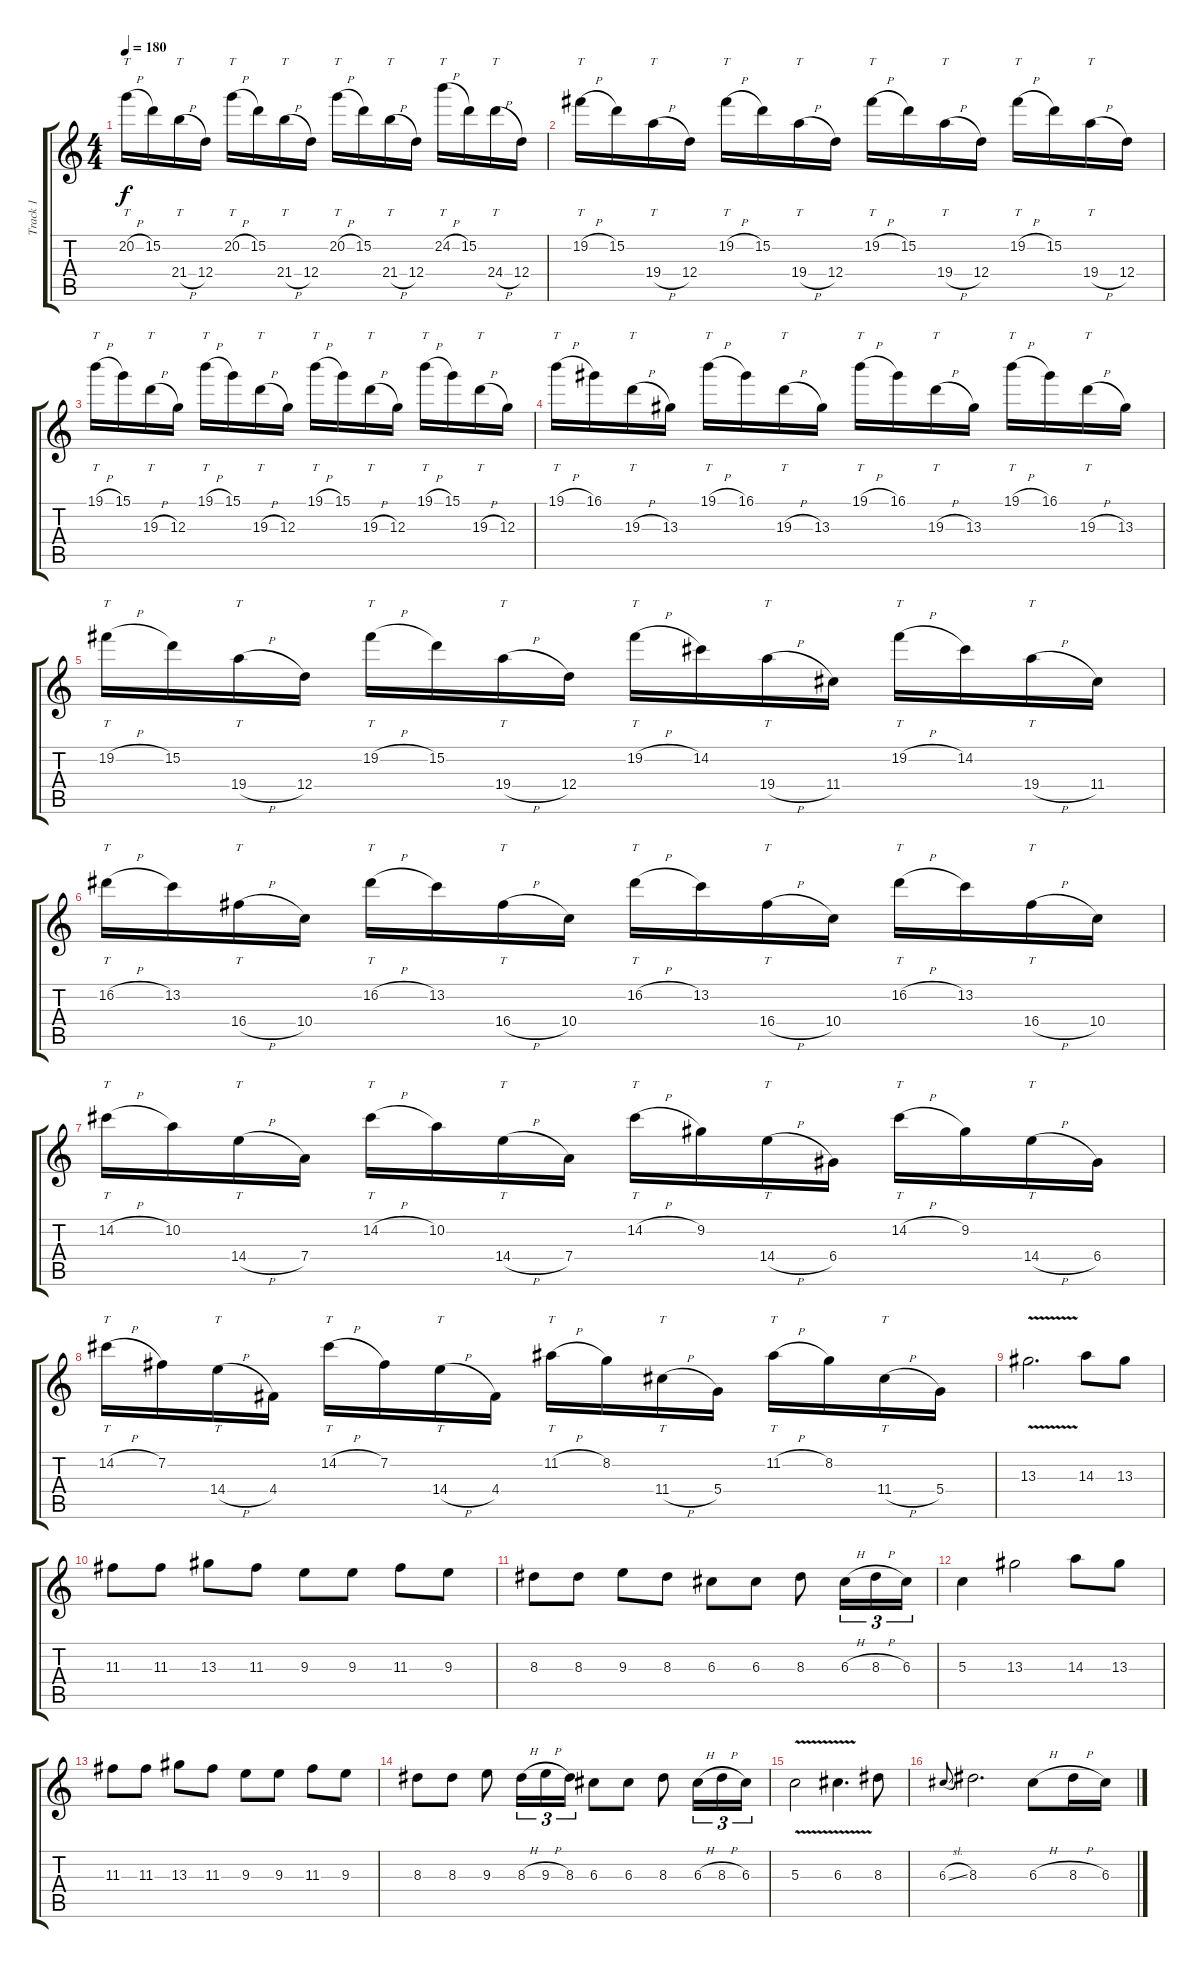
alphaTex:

\track ("Track 1" "Track 1") {instrument distortionguitar}
\staff {score tabs}
\tuning (E4 B3 G3 D3 A2 E2) {hide}
\ts (4 4)
\tempo 180
\clef g2
\ks c
20.2{h}.16{tt dy f} 15.2.16 21.4{h}.16{tt} 12.4.16 20.2{h}.16{tt} 15.2.16 21.4{h}.16{tt} 12.4.16 20.2{h}.16{tt} 15.2.16 21.4{h}.16{tt} 12.4.16 24.2{h}.16{tt} 15.2.16 24.4{h}.16{tt} 12.4.16 |
19.2{h}.16{tt} 15.2.16 19.4{h}.16{tt} 12.4.16 19.2{h}.16{tt} 15.2.16 19.4{h}.16{tt} 12.4.16 19.2{h}.16{tt} 15.2.16 19.4{h}.16{tt} 12.4.16 19.2{h}.16{tt} 15.2.16 19.4{h}.16{tt} 12.4.16 |
19.1{h}.16{tt} 15.1.16 19.3{h}.16{tt} 12.3.16 19.1{h}.16{tt} 15.1.16 19.3{h}.16{tt} 12.3.16 19.1{h}.16{tt} 15.1.16 19.3{h}.16{tt} 12.3.16 19.1{h}.16{tt} 15.1.16 19.3{h}.16{tt} 12.3.16 |
19.1{h}.16{tt} 16.1.16 19.3{h}.16{tt} 13.3.16 19.1{h}.16{tt} 16.1.16 19.3{h}.16{tt} 13.3.16 19.1{h}.16{tt} 16.1.16 19.3{h}.16{tt} 13.3.16 19.1{h}.16{tt} 16.1.16 19.3{h}.16{tt} 13.3.16 |
19.2{h}.16{tt} 15.2.16 19.4{h}.16{tt} 12.4.16 19.2{h}.16{tt} 15.2.16 19.4{h}.16{tt} 12.4.16 19.2{h}.16{tt} 14.2.16 19.4{h}.16{tt} 11.4.16 19.2{h}.16{tt} 14.2.16 19.4{h}.16{tt} 11.4.16 |
16.2{h}.16{tt} 13.2.16 16.4{h}.16{tt} 10.4.16 16.2{h}.16{tt} 13.2.16 16.4{h}.16{tt} 10.4.16 16.2{h}.16{tt} 13.2.16 16.4{h}.16{tt} 10.4.16 16.2{h}.16{tt} 13.2.16 16.4{h}.16{tt} 10.4.16 |
14.2{h}.16{tt} 10.2.16 14.4{h}.16{tt} 7.4.16 14.2{h}.16{tt} 10.2.16 14.4{h}.16{tt} 7.4.16 14.2{h}.16{tt} 9.2.16 14.4{h}.16{tt} 6.4.16 14.2{h}.16{tt} 9.2.16 14.4{h}.16{tt} 6.4.16 |
14.2{h}.16{tt} 7.2.16 14.4{h}.16{tt} 4.4.16 14.2{h}.16{tt} 7.2.16 14.4{h}.16{tt} 4.4.16 11.2{h}.16{tt} 8.2.16 11.4{h}.16{tt} 5.4.16 11.2{h}.16{tt} 8.2.16 11.4{h}.16{tt} 5.4.16 |
13.3{v}.2{d} 14.3.8 13.3.8 |
11.3.8 11.3.8 13.3.8 11.3.8 9.3.8 9.3.8 11.3.8 9.3.8 |
8.3.8 8.3.8 9.3.8 8.3.8 6.3.8 6.3.8 8.3.8 6.3{h}.16{tu (3 2)} 8.3{h}.16{tu (3 2)} 6.3.16{tu (3 2)} |
5.3.4 13.3.2 14.3.8 13.3.8 |
11.3.8 11.3.8 13.3.8 11.3.8 9.3.8 9.3.8 11.3.8 9.3.8 |
8.3.8 8.3.8 9.3.8 8.3{h}.16{tu (3 2)} 9.3{h}.16{tu (3 2)} 8.3.16{tu (3 2)} 6.3.8 6.3.8 8.3.8 6.3{h}.16{tu (3 2)} 8.3{h}.16{tu (3 2)} 6.3.16{tu (3 2)} |
5.3{v}.2 6.3{v}.4{d} 8.3.8 |
6.3{sl}.8{gr onbeat} 8.3.2{d} 6.3{h}.8 8.3{h}.16 6.3.16
